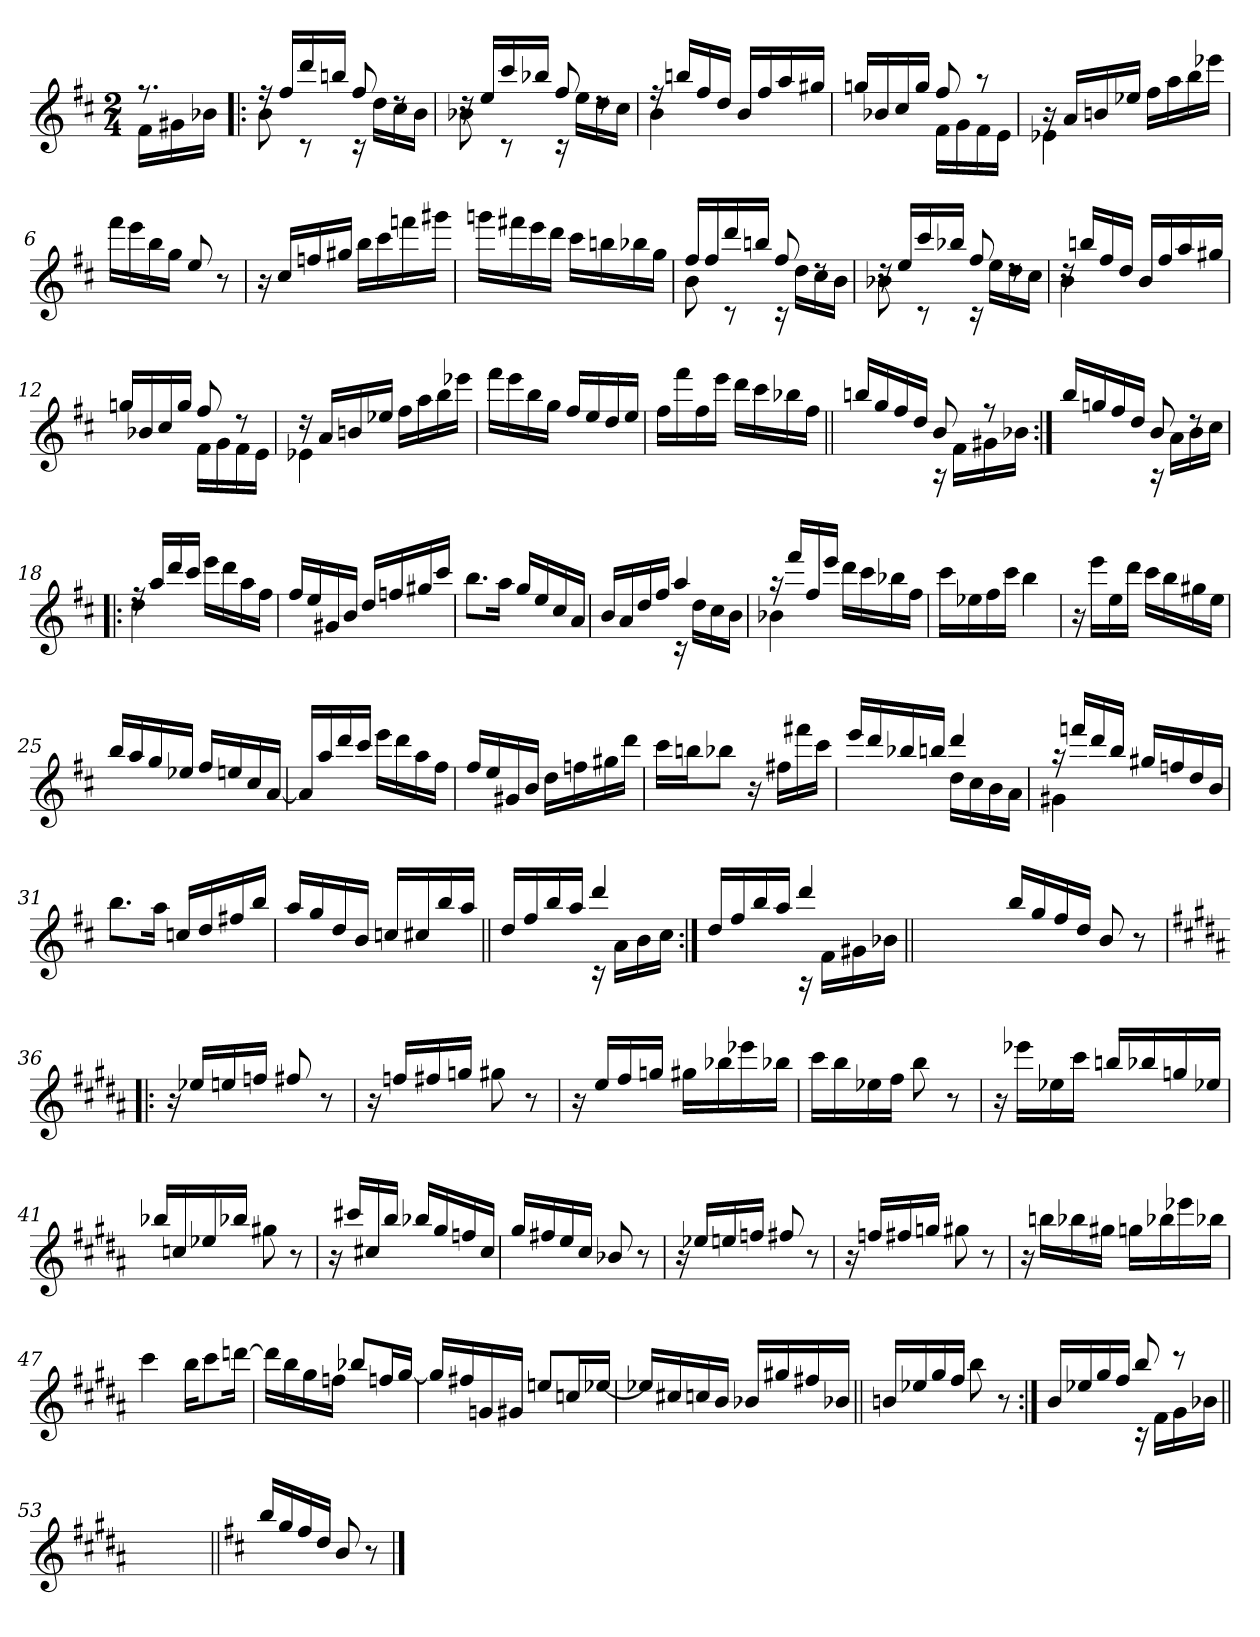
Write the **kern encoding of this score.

**kern
*part1
*staff1
*clefG2
*k[f#c#]
*D:
*M2/4
=
*^
8.r	16f#\LL
.	16g#X\
.	16b-X\JJ
=1!|:	=1!|:
16ree	8b\
16ff#/LL	.
16ddd/	8rc
16bbn/JJ	.
8ff#/	16rc
.	16dd\LL
8rcc	16cc#\
.	16b\JJ
=2	=2
16rdd	8b-X\
16ee/LL	.
16ccc#/	8rc
16bb-X/JJ	.
8ff#/	16rc
.	16ee\LL
8rdd	16dd\
.	16cc#\JJ
=3	=3
16ree	4b\
16bbn/LL	.
16ff#/	.
16dd/JJ	.
16b/LL	4ryy
16ff#/	.
16aa/	.
16gg#X/JJ	.
!!LO:LB:g=z	!!
=4	=4
16ggn/LL	4ryy
16b-X/	.
16cc#/	.
16gg/JJ	.
8ff#/	16f#\LL
.	16g\
8r	16f#\
.	16e\JJ
=5	=5
16ra	4e-X\
16a/LL	.
16bn/	.
16ee-X/JJ	.
16ff#\LL	4ryy
16aa\	.
16bb\	.
16eee-X\JJ	.
*v	*v
=6
16fff#\LL
16eee\
16bb\
16gg\JJ
8ee/
8r
=7
16r
16cc#/LL
16ffn/
16gg#X/JJ
16bb\LL
16ccc#\
16fffn\
16ggg#X\JJ
!!LO:LB:g=z
=8
16gggn\LL
16fff#X\
16eee\
16ddd\JJ
16ccc#\LL
16bbn\
16bb-X\
16gg\JJ
=9
*^
16ff#/LL	8b\
16ff#/	.
16ddd/	8rc
16bbn/JJ	.
8ff#/	16rc
.	16dd\LL
8rdd	16cc#\
.	16b\JJ
=10	=10
16rdd	8b-X\
16ee/LL	.
16ccc#/	8rc
16bb-X/JJ	.
8ff#/	16rc
.	16ee\LL
8rdd	16dd\
.	16cc#\JJ
=11	=11
16rdd	4b\
16bbn/LL	.
16ff#/	.
16dd/JJ	.
16b/LL	4ryy
16ff#/	.
16aa/	.
16gg#X/JJ	.
!!LO:LB:g=z	!!
=12	=12
16ggn/LL	4ryy
16b-X/	.
16cc#/	.
16gg/JJ	.
8ff#/	16f#\LL
.	16g\
8rdd	16f#\
.	16e\JJ
=13	=13
16rdd	4e-X\
16a/LL	.
16bn/	.
16ee-X/JJ	.
16ff#\LL	4ryy
16aa\	.
16bb\	.
16eee-X\JJ	.
*v	*v
=14
16fff#\LL
16eee\
16bb\
16gg\JJ
16ff#/LL
16ee/
16dd/
16ee/JJ
=15
16ff#\LL
16fff#\
16ff#\
16eee\JJ
16ddd\LL
16ccc#\
16bb-X\
16ff#\JJ
!!LO:LB:g=z
=16||
*^
16bbn/LL	4ryy
16gg/	.
16ff#/	.
16dd/JJ	.
8b/	16rG
.	16f#\LL
8r	16g#X\
.	16b-X\JJ
=17:|!	=17:|!
16bb/LL	4ryy
16ggn/	.
16ff#/	.
16dd/JJ	.
8b/	16rG
.	16a\LL
8rdd	16b\
.	16cc#\JJ
=18!|:	=18!|:
16ree	4dd\
16aa/LL	.
16ddd/	.
16ccc#/JJ	.
16eee\LL	4ryy
16ddd\	.
16aa\	.
16ff#\JJ	.
*v	*v
=19
16ff#/LL
16ee/
16g#X/
16b/JJ
16dd/LL
16ffn/
16gg#X/
16ccc#/JJ
!!LO:LB:g=z
=20
8.bb\L
16aa\Jk
16gg/LL
16ee/
16cc#/
16a/JJ
=21
*^
16b/LL	4ryy
16a/	.
16dd/	.
16ff#/JJ	.
4aa/	16rc
.	16dd\LL
.	16cc#\
.	16b\JJ
=22	=22
16raa	4b-X\
16fff#/LL	.
16ff#/	.
16eee/JJ	.
16ddd\LL	4ryy
16ccc#\	.
16bb-X\	.
16ff#\JJ	.
*v	*v
=23
16ccc#\LL
16ee-X\
16ff#\
16ccc#\JJ
4bb\
!!LO:LB:g=z
=24
16r
16eee\LL
16ee\
16ddd\JJ
16ccc#\LL
16bb\
16gg#X\
16ee\JJ
=25
16bb/LL
16aa/
16gg/
16ee-X/JJ
16ff#/LL
16een/
16cc#/
[16a/JJ
=26
16a/LL]
16aa/
16ddd/
16ccc#/JJ
16eee\LL
16ddd\
16aa\
16ff#\JJ
=27
16ff#/LL
16ee/
16g#X/
16b/JJ
16dd\LL
16ffn\
16gg#X\
16ddd\JJ
!!LO:LB:g=z
=28
16ccc#\LL
16bbn\J
8bb-X\J
16r
16ff#X\LL
16fff#X\
16ccc#\JJ
=29
*^
16eee/LL	4ryy
16ddd/	.
16bb-X/	.
16bbn/JJ	.
4ddd/	16dd\LL
.	16cc#\
.	16b\
.	16a\JJ
=30	=30
16raa	4g#X\
16fffn/LL	.
16ddd/	.
16bb/JJ	.
16gg#X/LL	4ryy
16ffn/	.
16dd/	.
16b/JJ	.
*v	*v
=31
8.bb\L
16aa\Jk
16ccn/LL
16dd/
16ff#X/
16bb/JJ
!!LO:PB:g=z
=32
16aa/LL
16gg/
16dd/
16b/JJ
16ccn/LL
16cc#X/
16bb/
16aa/JJ
=33||
*^
16dd/LL	4ryy
16ff#/	.
16bb/	.
16aa/JJ	.
4ddd/	16rc
.	16a\LL
.	16b\
.	16cc#\JJ
=34:|!	=34:|!
16dd/LL	4ryy
16ff#/	.
16bb/	.
16aa/JJ	.
4ddd/	16rG
.	16f#\LL
.	16g#X\
.	16b-X\JJ
*v	*v
=34X341||
2ryy
!!LO:LB:g=z
=35-
16bb/LL
16gg/
16ff#/
16dd/JJ
8b/
8r
=36!|:
*k[f#c#g#d#a#]
*B:
16r
16ee-X/LL
16een/
16ffn/JJ
8ff#X/
8r
=37
16r
16ffn/LL
16ff#X/
16ggn/JJ
8gg#X\
8r
=38
16r
16ee/LL
16ff#/
16ggn/JJ
16gg#X\LL
16bb-X\
16eee-X\
16bb-X\JJ
!!LO:LB:g=z
=39
16ccc#\LL
16bb\
16ee-X\
16ff#\JJ
8bb\
8r
=40
16r
16eee-X\LL
16ee-X\
16ccc#\JJ
16bbn/LL
16bb-X/
16ggn/
16ee-X/JJ
=41
16bb-X/LL
16ccn/
16ee-X/
16bb-X/JJ
8gg#X\
8r
=42
16r
16ccc#X/LL
16cc#X/
16bb/JJ
16bb-X/LL
16gg#/
16ffn/
16cc#/JJ
!!LO:LB:g=z
=43
16gg#/LL
16ff#X/
16ee/
16cc#/JJ
8b-X/
8r
=44
16r
16ee-X/LL
16een/
16ffn/JJ
8ff#X/
8r
=45
16r
16ffn/LL
16ff#X/
16ggn/JJ
8gg#X\
8r
=46
16r
16bbn\LL
16bb-X\
16gg#X\JJ
16ggn\LL
16bb-X\
16eee-X\
16bb-X\JJ
!!LO:LB:g=z
=47
4ccc#\
16bb\KL
8ccc#\
[16dddn\Jk
=48
16dddn\LL]
16bb\
16gg#\
16ffn\JJ
8bb-X/L
16ffn/L
[16gg#/JJ
=49
16gg#/LL]
16ff#X/
16gn/
16g#X/JJ
8een/L
16ccn/L
[16ee-X/JJ
=50
16ee-X/LL]
16cc#X/
16ccn/
16b/JJ
16b-X/LL
16gg#X/
16ff#X/
16b-X/JJ
!!LO:LB:g=z
=51||
16bn/LL
16ee-X/
16gg#/
16ff#/JJ
8bb\
8r
=52:|!
*^
16b/LL	4ryy
16ee-X/	.
16gg#/	.
16ff#/JJ	.
8bb/	16rc
.	16f#\LL
8r	16g#\
.	16b-X\JJ
*v	*v
=53||
2ryy
=54||
*k[f#c#]
*D:
16bb/LL
16gg/
16ff#/
16dd/JJ
8b/
8r
==
*-
